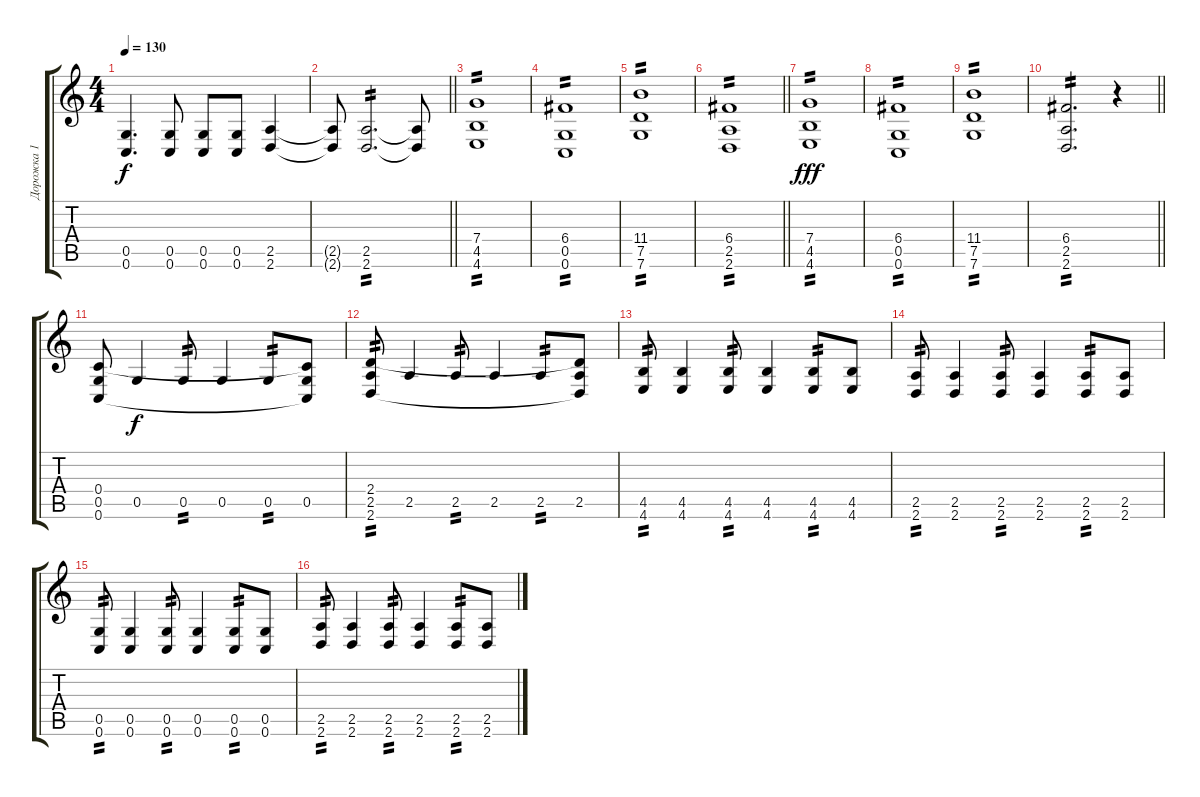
\track ("Дорожка 1" "Дорожка 1") {instrument distortionguitar}
\staff {score tabs}
\tuning (D4 A3 F3 C3 G2 C2) {hide}
\ts (4 4)
\tempo 130
\clef g2
\ks c
(0.5 0.6).4{d dy f} (0.5 0.6).8 (0.5 0.6).8 (0.5 0.6).8 (2.5 2.6).4 |
\barLineRight lightlight
(2.5{t} 2.6{t}).8 (2.5 2.6).2{d tp 2} (2.5{t} 2.6{t}).8 |
(7.4 4.5 4.6).1{tp 2} |
(6.4 0.5 0.6).1{tp 2} |
(11.4 7.5 7.6).1{tp 2} |
\barLineRight lightlight
(6.4 2.5 2.6).1{tp 2} |
(7.4 4.5 4.6).1{tp 2 dy fff} |
(6.4 0.5 0.6).1{tp 2} |
(11.4 7.5 7.6).1{tp 2} |
\barLineRight lightlight
(6.4 2.5 2.6).2{d tp 2} r.4 |
(0.4 0.5 0.6).8 0.5.4{dy f} 0.5.8{tp 2} 0.5.4 0.5.8{tp 2} (0.4{t} 0.5 0.6{t}).8 |
(2.4 2.5 2.6).8{tp 2} 2.5.4 2.5.8{tp 2} 2.5.4 2.5.8{tp 2} (2.4{t} 2.5 2.6{t}).8 |
(4.5 4.6).8{tp 2} (4.5 4.6).4 (4.5 4.6).8{tp 2} (4.5 4.6).4 (4.5 4.6).8{tp 2} (4.5 4.6).8 |
(2.5 2.6).8{tp 2} (2.5 2.6).4 (2.5 2.6).8{tp 2} (2.5 2.6).4 (2.5 2.6).8{tp 2} (2.5 2.6).8 |
(0.5 0.6).8{tp 2} (0.5 0.6).4 (0.5 0.6).8{tp 2} (0.5 0.6).4 (0.5 0.6).8{tp 2} (0.5 0.6).8 |
(2.5 2.6).8{tp 2} (2.5 2.6).4 (2.5 2.6).8{tp 2} (2.5 2.6).4 (2.5 2.6).8{tp 2} (2.5 2.6).8
